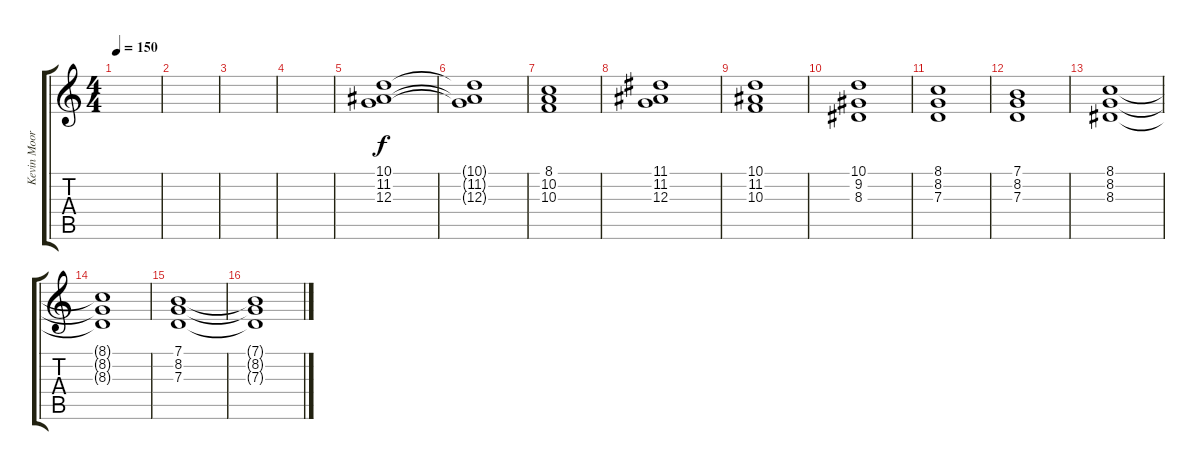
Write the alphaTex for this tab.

\track ("Kevin Moore: Keyboard" "Kevin Moor") {instrument pad7halo}
\staff {score tabs}
\tuning (E4 B3 G3 D3 A2 E2) {hide}
\ts (4 4)
\tempo 150
\clef g2
\ks c
|
|
|
|
(10.1 11.2 12.3).1 |
(10.1{t} 11.2{t} 12.3{t}).1 |
(8.1 10.2 10.3).1 |
(11.1 11.2 12.3).1 |
(10.1 11.2 10.3).1 |
(10.1 9.2 8.3).1 |
(8.1 8.2 7.3).1 |
(7.1 8.2 7.3).1 |
(8.1 8.2 8.3).1 |
(8.1{t} 8.2{t} 8.3{t}).1 |
(7.1 8.2 7.3).1 |
(7.1{t} 8.2{t} 7.3{t}).1
